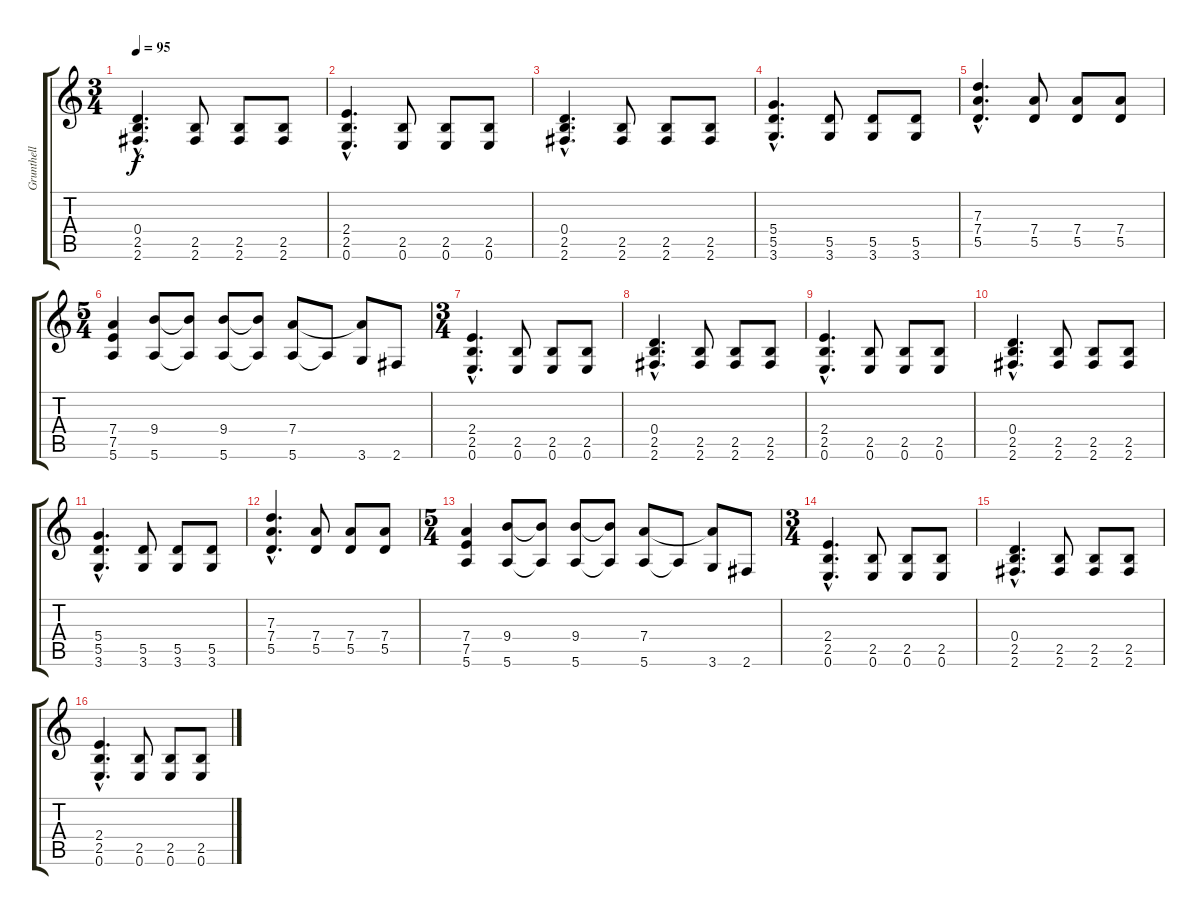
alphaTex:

\track ("Grunthell" "Grunthell") {instrument distortionguitar}
\staff {score tabs}
\tuning (E4 B3 G3 D3 A2 E2) {hide}
\ts (3 4)
\tempo 95
\clef g2
\ks c
(0.4{hac} 2.5{hac} 2.6{hac}).4{d dy f} (2.5 2.6).8 (2.5 2.6).8 (2.5 2.6).8 |
(2.4{hac} 2.5{hac} 0.6{hac}).4{d} (2.5 0.6).8 (2.5 0.6).8 (2.5 0.6).8 |
(0.4{hac} 2.5{hac} 2.6{hac}).4{d} (2.5 2.6).8 (2.5 2.6).8 (2.5 2.6).8 |
(5.4{hac} 5.5{hac} 3.6{hac}).4{d} (5.5 3.6).8 (5.5 3.6).8 (5.5 3.6).8 |
(7.3{hac} 7.4{hac} 5.5{hac}).4{d} (7.4 5.5).8 (7.4 5.5).8 (7.4 5.5).8 |
\ts (5 4)
(7.4 7.5 5.6).4 (9.4 5.6).8 (9.4{t} 5.6{t}).8 (9.4 5.6).8 (9.4{t} 5.6{t}).8 (7.4 5.6).8 5.6{t}.8 (7.4{t} 3.6).8 2.6.8 |
\ts (3 4)
(2.4{hac} 2.5{hac} 0.6{hac}).4{d} (2.5 0.6).8 (2.5 0.6).8 (2.5 0.6).8 |
(0.4{hac} 2.5{hac} 2.6{hac}).4{d} (2.5 2.6).8 (2.5 2.6).8 (2.5 2.6).8 |
(2.4{hac} 2.5{hac} 0.6{hac}).4{d} (2.5 0.6).8 (2.5 0.6).8 (2.5 0.6).8 |
(0.4{hac} 2.5{hac} 2.6{hac}).4{d} (2.5 2.6).8 (2.5 2.6).8 (2.5 2.6).8 |
(5.4{hac} 5.5{hac} 3.6{hac}).4{d} (5.5 3.6).8 (5.5 3.6).8 (5.5 3.6).8 |
(7.3{hac} 7.4{hac} 5.5{hac}).4{d} (7.4 5.5).8 (7.4 5.5).8 (7.4 5.5).8 |
\ts (5 4)
(7.4 7.5 5.6).4 (9.4 5.6).8 (9.4{t} 5.6{t}).8 (9.4 5.6).8 (9.4{t} 5.6{t}).8 (7.4 5.6).8 5.6{t}.8 (7.4{t} 3.6).8 2.6.8 |
\ts (3 4)
(2.4{hac} 2.5{hac} 0.6{hac}).4{d} (2.5 0.6).8 (2.5 0.6).8 (2.5 0.6).8 |
(0.4{hac} 2.5{hac} 2.6{hac}).4{d} (2.5 2.6).8 (2.5 2.6).8 (2.5 2.6).8 |
(2.4{hac} 2.5{hac} 0.6{hac}).4{d} (2.5 0.6).8 (2.5 0.6).8 (2.5 0.6).8
